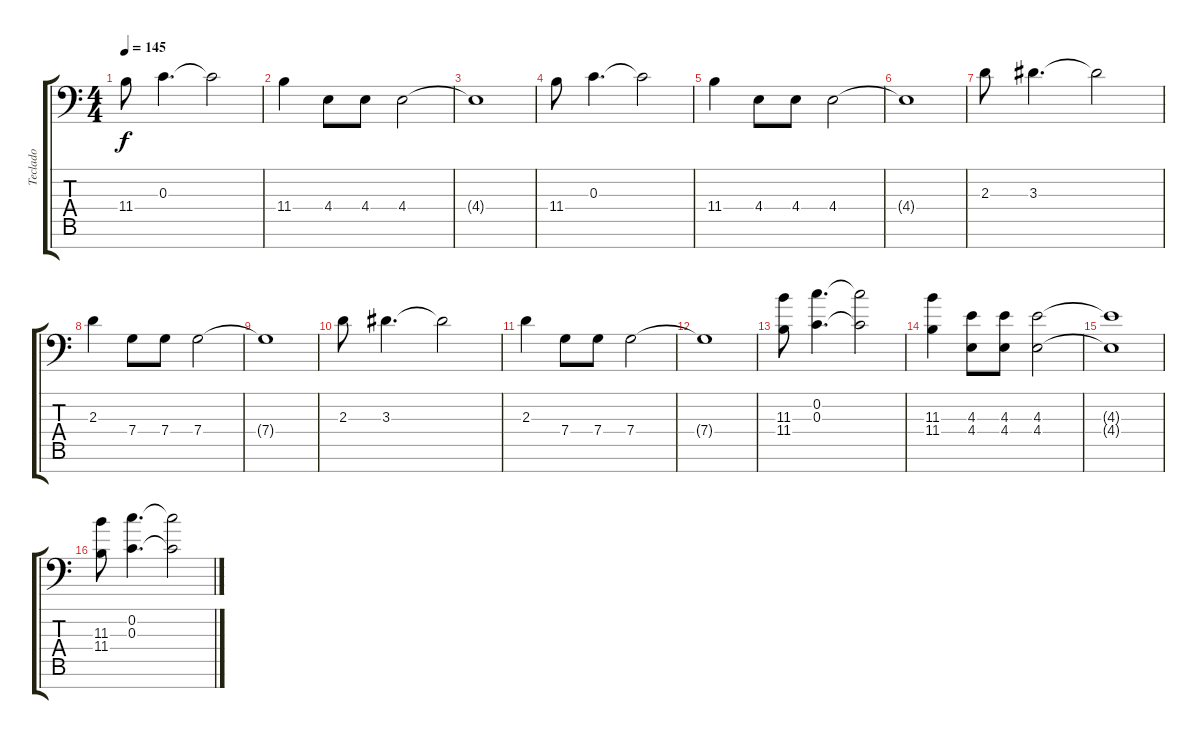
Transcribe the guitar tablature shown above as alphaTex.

\track ("Teclado" "Teclado") {instrument stringensemble1}
\staff {score tabs}
\tuning (C6 C5 C4 C3 C2 C1 C0) {hide}
\ts (4 4)
\tempo 145
\clef f4
\ks c
11.4.8{dy f instrument stringensemble1} 0.3.4{d} 0.3{t}.2 |
11.4.4 4.4.8 4.4.8 4.4.2 |
4.4{t}.1 |
11.4.8 0.3.4{d} 0.3{t}.2 |
11.4.4 4.4.8 4.4.8 4.4.2 |
4.4{t}.1 |
2.3.8 3.3.4{d} 3.3{t}.2 |
2.3.4 7.4.8 7.4.8 7.4.2 |
7.4{t}.1 |
2.3.8 3.3.4{d} 3.3{t}.2 |
2.3.4 7.4.8 7.4.8 7.4.2 |
7.4{t}.1 |
(11.3 11.4).8 (0.2 0.3).4{d} (0.2{t} 0.3{t}).2 |
(11.3 11.4).4 (4.3 4.4).8 (4.3 4.4).8 (4.3 4.4).2 |
(4.3{t} 4.4{t}).1 |
(11.3 11.4).8 (0.2 0.3).4{d} (0.2{t} 0.3{t}).2
